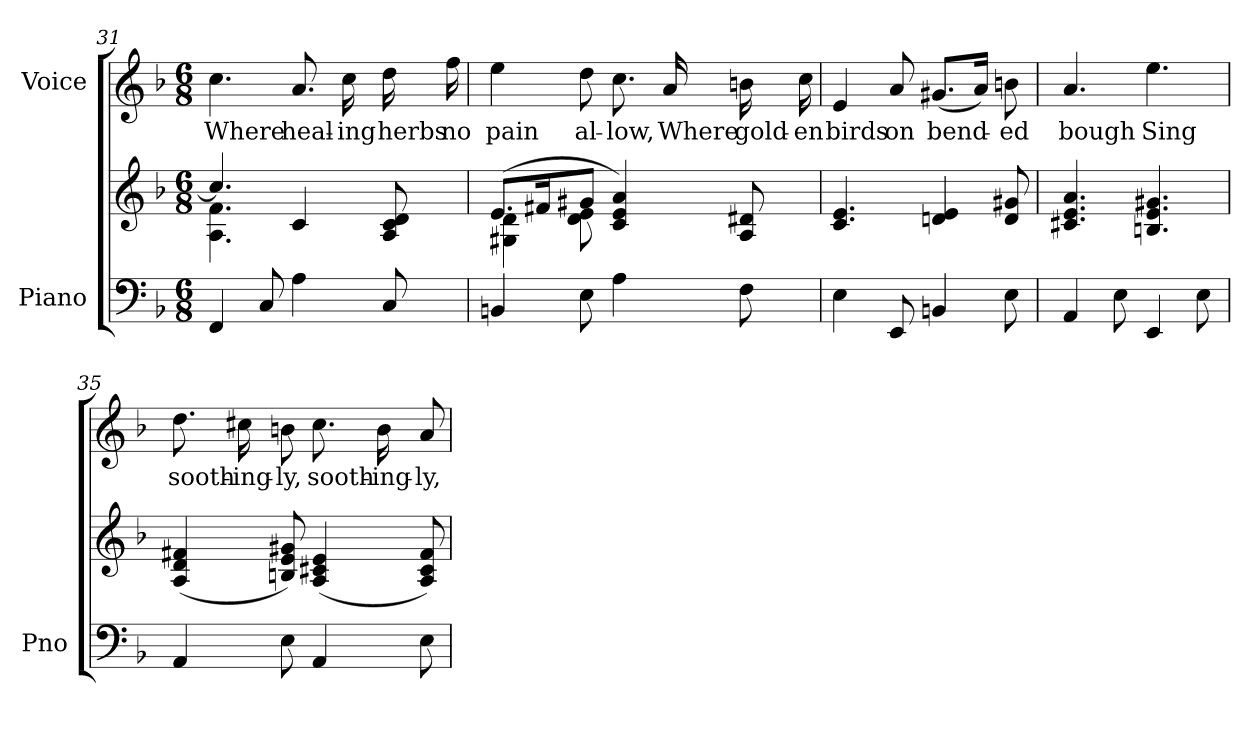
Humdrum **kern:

**kern	**kern	**kern	**text
*part2	*part2	*part1	*part1
*staff3	*staff2	*staff1	*staff1
*I"Piano	*	*I"Voice	*
*I'Pno	*	*	*
*clefF4	*clefG2	*clefG2	*
*k[b-]	*k[b-]	*k[b-]	*
*M6/8	*M6/8	*M6/8	*
=31	=31	=31	=31
*	*^	*	*
4FF/	4.cc/]	4.A\ 4.f\	4.cc\	Where
8C/	.	.	.	.
4A\	4c/	4.ryy	8.a/	heal-
.	.	.	16cc\	-ing
8C/	8A/ 8c/ 8d/	.	16dd\	herbs
.	.	.	16ff\	no
=32	=32	=32	=32	=32
4BBn/	(8.e/L	4G#X\ 4d\	4ee\	pain
.	16f#X/K	.	.	.
8E\	8g#X/J	8d\ 8e\	8dd\	al-
4A\	4c/ 4e/ 4a/)	4.ryy	8.cc\	-low,
.	.	.	16a/	Where
8F\	8A/ 8d#X/	.	16bn\	gold-
.	.	.	16cc\	-en
*	*v	*v	*	*
=33	=33	=33	=33
4E\	4.c/ 4.e/	4e/	birds
8EE/	.	8a/	on
4BBn/	4dn/ 4e/	(8.g#X/L	bend-
.	.	16a/Jk)	.
8E\	8d/ 8g#X/	8bn\	-ed
=34	=34	=34	=34
4AA/	4.c#X/ 4.e/ 4.a/	4.a/	bough
8E\	.	.	.
4EE/	4.Bn/ 4.e/ 4.g#X/	4.ee\	Sing
8E\	.	.	.
=35	=35	=35	=35
4AA/	(>4A/ 4d/ 4f#X/	8.dd\	sooth-
.	.	16cc#X\	-ing-
8E\	8Bn/ 8e/ 8g#X/)	8bn\	-ly,
4AA/	(>4A/ 4c#X/ 4e/	8.cc#\	sooth-
.	.	16b\	-ing-
8E\	8A/ 8c#/ 8f#/)	8a/	-ly,
=	=	=	=
*-	*-	*-	*-
